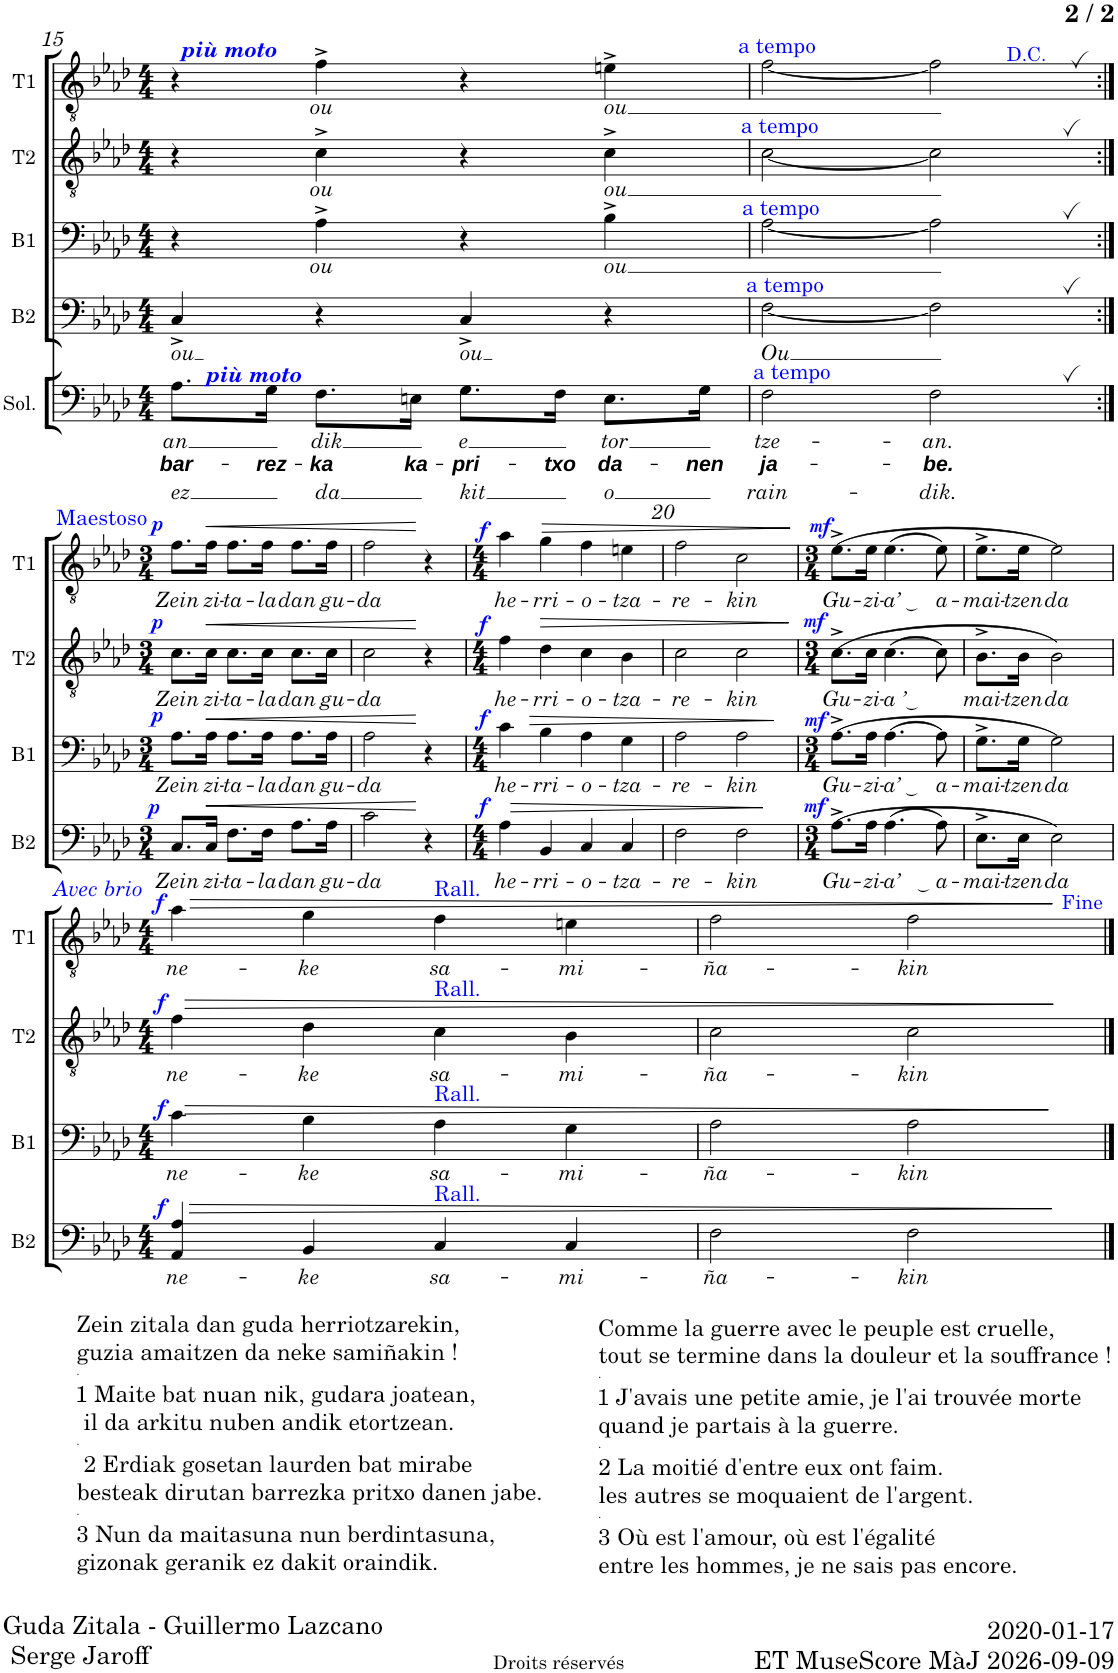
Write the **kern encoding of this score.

**kern	**text	**text	**text	**kern	**text	**dynam	**kern	**text	**dynam	**kern	**text	**dynam	**kern	**text	**dynam
*part5	*part5	*part5	*part5	*part4	*part4	*part4	*part3	*part3	*part3	*part2	*part2	*part2	*part1	*part1	*part1
*staff5	*staff5	*staff5	*staff5	*staff4	*staff4	*staff4	*staff3	*staff3	*staff3	*staff2	*staff2	*staff2	*staff1	*staff1	*staff1
*I"Baryton solo	*	*	*	*I"Basse	*	*	*I"Baryton	*	*	*I"Ténor 2	*	*	*I"Ténor 1	*	*
*I'Sol.	*	*	*	*I'B2	*	*	*I'B1	*	*	*I'T2	*	*	*I'T1	*	*
!!LO:PB:g=z
*clefF4	*	*	*	*clefF4	*	*	*clefF4	*	*	*clefGv2	*	*	*clefGv2	*	*
*k[b-e-a-d-]	*	*	*	*k[b-e-a-d-]	*	*	*k[b-e-a-d-]	*	*	*k[b-e-a-d-]	*	*	*k[b-e-a-d-]	*	*
*M4/4	*	*	*	*M4/4	*	*	*M4/4	*	*	*M4/4	*	*	*M4/4	*	*
=15	=15	=15	=15	=15	=15	=15	=15	=15	=15	=15	=15	=15	=15	=15	=15
!	!	!	!	!	!	!	!	!	!	!	!	!	!LO:TX:a:Bi:color=#0000FF:t=più moto	!	!
!LO:TX:a:Bi:color=#0000FF:t=più moto	!	!	!	!	!	!	!	!	!	!	!	!	!	!	!
!	!LO:LY:b	!LO:LY:b	!LO:LY:b	!	!LO:LY:b	!	!	!	!	!	!	!	!	!	!
8.A-\L	an	bar-	ez	4C^/	ou	.	4r	.	.	4r	.	.	4r	.	.
!	!	!LO:LY:b	!	!	!	!	!	!	!	!	!	!	!	!	!
16G\Jk	.	-rez-	.	.	.	.	.	.	.	.	.	.	.	.	.
!	!LO:LY:b	!LO:LY:b	!LO:LY:b	!	!	!	!	!LO:LY:b	!	!	!LO:LY:b	!	!	!LO:LY:b	!
8.F\L	dik	-ka	da	4r	.	.	4A-^\	ou	.	4c^\	ou	.	4f^\	ou	.
!	!	!LO:LY:b	!	!	!	!	!	!	!	!	!	!	!	!	!
16En\Jk	.	ka-	.	.	.	.	.	.	.	.	.	.	.	.	.
!	!LO:LY:b	!LO:LY:b	!LO:LY:b	!	!LO:LY:b	!	!	!	!	!	!	!	!	!	!
8.G\L	-e	-pri-	kit	4C^/	ou	.	4r	.	.	4r	.	.	4r	.	.
!	!	!LO:LY:b	!	!	!	!	!	!	!	!	!	!	!	!	!
16F\Jk	.	-txo	.	.	.	.	.	.	.	.	.	.	.	.	.
!	!LO:LY:b	!LO:LY:b	!LO:LY:b	!	!	!	!	!LO:LY:b	!	!	!LO:LY:b	!	!	!LO:LY:b	!
8.E\L	-tor	da-	o	4r	.	.	4B-^\	ou	.	4c^\	ou	.	4en^\	ou	.
!	!	!LO:LY:b	!	!	!	!	!	!	!	!	!	!	!	!	!
16G\Jk	.	-nen	.	.	.	.	.	.	.	.	.	.	.	.	.
=16	=16	=16	=16	=16	=16	=16	=16	=16	=16	=16	=16	=16	=16	=16	=16
!	!	!	!	!	!	!	!	!	!	!	!	!	!LO:TX:a:color=#0000FF:t=a tempo	!	!
!	!	!	!	!	!	!	!	!	!	!LO:TX:a:color=#0000FF:t=a tempo	!	!	!	!	!
!	!	!	!	!	!	!	!LO:TX:a:color=#0000FF:t=a tempo	!	!	!	!	!	!	!	!
!	!	!	!	!LO:TX:a:color=#0000FF:t=a tempo	!	!	!	!	!	!	!	!	!	!	!
!LO:TX:a:color=#0000FF:t=a tempo	!	!	!	!	!	!	!	!	!	!	!	!	!	!	!
!	!LO:LY:b	!LO:LY:b	!LO:LY:b	!	!LO:LY:b	!	!	!	!	!	!	!	!	!	!
2F\	tze-	ja-	rain-	[<2F\	Ou	.	[<2A-\	.	.	[<2c\	.	.	[<2f\	.	.
!	!LO:LY:b	!LO:LY:b	!LO:LY:b	!	!	!	!	!	!	!	!	!	!	!	!
2F,\	-an.	-be.	-dik.	2F,\]	.	.	2A-,\]	.	.	2c,\]	.	.	2f,\]	.	.
!!LO:LB:g=z
=17:|!	=17:|!	=17:|!	=17:|!	=17:|!	=17:|!	=17:|!	=17:|!	=17:|!	=17:|!	=17:|!	=17:|!	=17:|!	=17:|!	=17:|!	=17:|!
*M3/4	*	*	*	*M3/4	*	*	*M3/4	*	*	*M3/4	*	*	*M3/4	*	*
!	!	!	!	!	!	!	!	!	!	!	!	!	!LO:TX:a:color=#0000FF:t=Maestoso	!	!
!	!	!	!	!	!LO:LY:b	!LO:DY:a	!	!LO:LY:b	!LO:DY:a	!	!LO:LY:b	!LO:DY:a	!	!LO:LY:b	!LO:DY:a
2.r	.	.	.	8.C/L	Zein	p	8.A-\L	Zein	p	8.c\L	Zein	p	8.f\L	Zein	p
!	!	!	!	!	!LO:LY:b	!LO:HP:b	!	!LO:LY:b	!LO:HP:b	!	!LO:LY:b	!LO:HP:b	!	!LO:LY:b	!LO:HP:b
.	.	.	.	16C/Jk	zi-	<	16A-\Jk	zi-	<	16c\Jk	zi-	<	16f\Jk	zi-	<
!	!	!	!	!	!LO:LY:b	!	!	!LO:LY:b	!	!	!LO:LY:b	!	!	!LO:LY:b	!
.	.	.	.	8.F\L	-ta-	.	8.A-\L	-ta-	.	8.c\L	-ta-	.	8.f\L	-ta-	.
!	!	!	!	!	!LO:LY:b	!	!	!LO:LY:b	!	!	!LO:LY:b	!	!	!LO:LY:b	!
.	.	.	.	16F\Jk	-la	.	16A-\Jk	-la	.	16c\Jk	-la	.	16f\Jk	-la	.
!	!	!	!	!	!LO:LY:b	!	!	!LO:LY:b	!	!	!LO:LY:b	!	!	!LO:LY:b	!
.	.	.	.	8.A-\L	dan	.	8.A-\L	dan	.	8.c\L	dan	.	8.f\L	dan	.
!	!	!	!	!	!LO:LY:b	!	!	!LO:LY:b	!	!	!LO:LY:b	!	!	!LO:LY:b	!
.	.	.	.	16A-\Jk	gu-	.	16A-\Jk	gu-	.	16c\Jk	gu-	.	16f\Jk	gu-	.
=18	=18	=18	=18	=18	=18	=18	=18	=18	=18	=18	=18	=18	=18	=18	=18
!	!	!	!	!	!LO:LY:b	!	!	!LO:LY:b	!	!	!LO:LY:b	!	!	!LO:LY:b	!
2.r	.	.	.	2c\	-da	.	2A-\	-da	.	2c\	-da	.	2f\	-da	.
.	.	.	.	4r	.	[	4r	.	[	4r	.	[	4r	.	[
=19	=19	=19	=19	=19	=19	=19	=19	=19	=19	=19	=19	=19	=19	=19	=19
*M4/4	*	*	*	*M4/4	*	*	*M4/4	*	*	*M4/4	*	*	*M4/4	*	*
!	!	!	!	!	!LO:LY:b	!LO:HP:b	!	!LO:LY:b	!	!	!LO:LY:b	!	!	!LO:LY:b	!
!	!	!	!	!	!	!LO:DY:n=1:a	!	!	!LO:DY:a	!	!	!LO:DY:a	!	!	!LO:DY:a
1r	.	.	.	4A-\	he-	> f	4c\	he-	f	4f\	he-	f	4a-\	he-	f
!	!	!	!	!	!LO:LY:b	!	!	!LO:LY:b	!LO:HP:b	!	!LO:LY:b	!LO:HP:b	!	!LO:LY:b	!LO:HP:b
.	.	.	.	4BB-/	-rri-	.	4B-\	-rri-	>	4d-\	-rri-	>	4g\	-rri-	>
!	!	!	!	!	!LO:LY:b	!	!	!LO:LY:b	!	!	!LO:LY:b	!	!	!LO:LY:b	!
.	.	.	.	4C/	-o-	.	4A-\	-o-	.	4c\	-o-	.	4f\	-o-	.
!	!	!	!	!	!LO:LY:b	!	!	!LO:LY:b	!	!	!LO:LY:b	!	!	!LO:LY:b	!
.	.	.	.	4C/	-tza-	.	4G\	-tza-	.	4B-\	-tza-	.	4en\	-tza-	.
=20	=20	=20	=20	=20	=20	=20	=20	=20	=20	=20	=20	=20	=20	=20	=20
!	!	!	!	!	!LO:LY:b	!	!	!LO:LY:b	!	!	!LO:LY:b	!	!	!LO:LY:b	!
1r	.	.	.	2F\	-re-	.	2A-\	-re-	.	2c\	-re-	.	2f\	-re-	.
!	!	!	!	!	!LO:LY:b	!	!	!LO:LY:b	!	!	!LO:LY:b	!	!	!LO:LY:b	!
.	.	.	.	2F\	-kin	.	2A-\	-kin	.	2c\	-kin	.	2c\	-kin	.
.	.	.	.	.	.	.	.	.	.	.	.	]	.	.	]
=21	=21	=21	=21	=21	=21	=21	=21	=21	=21	=21	=21	=21	=21	=21	=21
*M3/4	*	*	*	*M3/4	*	*	*M3/4	*	*	*M3/4	*	*	*M3/4	*	*
!	!	!	!	!	!LO:LY:b	!LO:DY:a	!	!LO:LY:b	!LO:DY:a	!	!LO:LY:b	!LO:DY:a	!	!LO:LY:b	!LO:DY:a
2.r	.	.	.	(8.A-^\L	Gu-	mf	(8.A-^\L	Gu-	mf	(8.c^\L	Gu-	mf	(8.e-^\L	Gu-	mf
!	!	!	!	!	!LO:LY:b	!	!	!LO:LY:b	!	!	!LO:LY:b	!	!	!LO:LY:b	!
.	.	.	.	16A-\Jk	-zi-	]	16A-\Jk	-zi-	]	16c\Jk	-zi-	.	16e-\Jk	-zi-	.
!	!	!	!	!	!LO:LY:b	!	!	!LO:LY:b	!	!	!LO:LY:b	!	!	!LO:LY:b	!
.	.	.	.	(4.A-\	-a’ ͜	.	(4.A-\	-a’ ͜	.	(4.c\	-a ’ ͜	.	(4.e-\	-a’ ͜	.
!	!	!	!	!	!LO:LY:b	!	!	!LO:LY:b	!	!	!	!	!	!LO:LY:b	!
.	.	.	.	8A-\)	a-	.	8A-\)	a-	.	8c\)	.	.	8e-\)	a-	.
=22	=22	=22	=22	=22	=22	=22	=22	=22	=22	=22	=22	=22	=22	=22	=22
!	!	!	!	!	!LO:LY:b	!	!	!LO:LY:b	!	!	!LO:LY:b	!	!	!LO:LY:b	!
2.r	.	.	.	8.E-^\L	-mai-	.	8.G^\L	-mai-	.	8.B-^\L	-mai-	.	8.e-^\L	-mai-	.
!	!	!	!	!	!LO:LY:b	!	!	!LO:LY:b	!	!	!LO:LY:b	!	!	!LO:LY:b	!
.	.	.	.	16E-\Jk	-tzen	.	16G\Jk	-tzen	.	16B-\Jk	-tzen	.	16e-\Jk	-tzen	.
!	!	!	!	!	!LO:LY:b	!	!	!LO:LY:b	!	!	!LO:LY:b	!	!	!LO:LY:b	!
.	.	.	.	2E-\)	da	.	2G\)	da	.	2B-\)	da	.	2e-\)	da	.
!!LO:LB:g=z
=23	=23	=23	=23	=23	=23	=23	=23	=23	=23	=23	=23	=23	=23	=23	=23
*M4/4	*	*	*	*M4/4	*	*	*M4/4	*	*	*M4/4	*	*	*M4/4	*	*
!	!	!	!	!	!	!	!	!	!	!	!	!	!LO:TX:a:i:color=#0000FF:t=Avec brio	!	!
!	!	!	!	!	!LO:LY:b	!LO:HP:b	!	!LO:LY:b	!LO:HP:b	!	!LO:LY:b	!LO:HP:b	!	!LO:LY:b	!LO:HP:b
!	!	!	!	!	!	!LO:DY:n=1:a	!	!	!LO:DY:n=1:a	!	!	!LO:DY:n=1:a	!	!	!LO:DY:n=1:a
4r	.	.	.	4AA-/ 4A-/	ne-	> f	4c\	ne-	> f	4f\	ne-	> f	4a-\	ne-	> f
!	!	!	!	!	!LO:LY:b	!	!	!LO:LY:b	!	!	!LO:LY:b	!	!	!LO:LY:b	!
4r	.	.	.	4BB-/	-ke	.	4B-\	-ke	.	4d-\	-ke	.	4g\	-ke	.
!	!	!	!	!	!	!	!	!	!	!	!	!	!LO:TX:a:color=#0000FF:t=Rall.	!	!
!	!	!	!	!	!	!	!	!	!	!LO:TX:a:color=#0000FF:t=Rall.	!	!	!	!	!
!	!	!	!	!	!	!	!LO:TX:a:color=#0000FF:t=Rall.	!	!	!	!	!	!	!	!
!	!	!	!	!LO:TX:a:color=#0000FF:t=Rall.	!	!	!	!	!	!	!	!	!	!	!
!	!	!	!	!	!LO:LY:b	!	!	!LO:LY:b	!	!	!LO:LY:b	!	!	!LO:LY:b	!
4r	.	.	.	4C/	sa-	.	4A-\	sa-	.	4c\	sa-	.	4f\	sa-	.
!	!	!	!	!	!LO:LY:b	!	!	!LO:LY:b	!	!	!LO:LY:b	!	!	!LO:LY:b	!
4r	.	.	.	4C/	-mi-	.	4G\	-mi-	.	4B-\	-mi-	.	4en\	-mi-	.
=24	=24	=24	=24	=24	=24	=24	=24	=24	=24	=24	=24	=24	=24	=24	=24
!	!	!	!	!	!LO:LY:b	!	!	!LO:LY:b	!	!	!LO:LY:b	!	!	!LO:LY:b	!
1r	.	.	.	2F\	-ña-	.	2A-\	-ña-	.	2c\	-ña-	.	2f\	-ña-	.
!	!	!	!	!	!LO:LY:b	!	!	!LO:LY:b	!	!	!LO:LY:b	!	!	!LO:LY:b	!
.	.	.	.	2F\	-kin	.	2A-\	-kin	.	2c\	-kin	.	2f\	-kin	.
.	.	.	.	.	.	]	.	.	]	.	.	]	.	.	]
==	==	==	==	==	==	==	==	==	==	==	==	==	==	==	==
*-	*-	*-	*-	*-	*-	*-	*-	*-	*-	*-	*-	*-	*-	*-	*-
